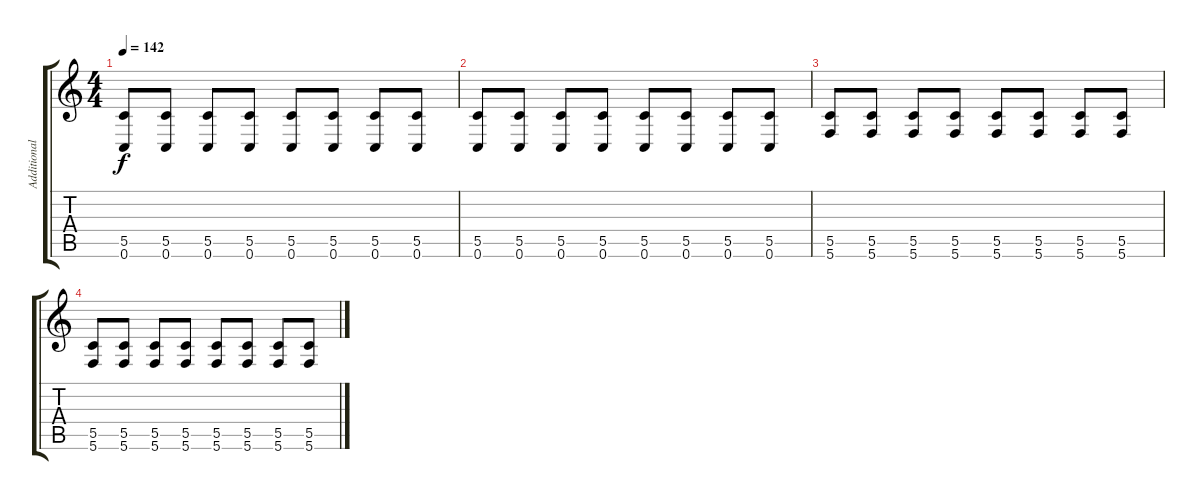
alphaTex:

\track ("Additional Guitar" "Additional") {instrument distortionguitar}
\staff {score tabs}
\tuning (D4 A3 F3 C3 G2 C2) {hide}
\ts (4 4)
\tempo 142
\clef g2
\ks c
(5.5 0.6).8{dy f} (5.5 0.6).8 (5.5 0.6).8 (5.5 0.6).8 (5.5 0.6).8 (5.5 0.6).8 (5.5 0.6).8 (5.5 0.6).8 |
(5.5 0.6).8 (5.5 0.6).8 (5.5 0.6).8 (5.5 0.6).8 (5.5 0.6).8 (5.5 0.6).8 (5.5 0.6).8 (5.5 0.6).8 |
(5.5 5.6).8 (5.5 5.6).8 (5.5 5.6).8 (5.5 5.6).8 (5.5 5.6).8 (5.5 5.6).8 (5.5 5.6).8 (5.5 5.6).8 |
(5.5 5.6).8 (5.5 5.6).8 (5.5 5.6).8 (5.5 5.6).8 (5.5 5.6).8 (5.5 5.6).8 (5.5 5.6).8 (5.5 5.6).8
